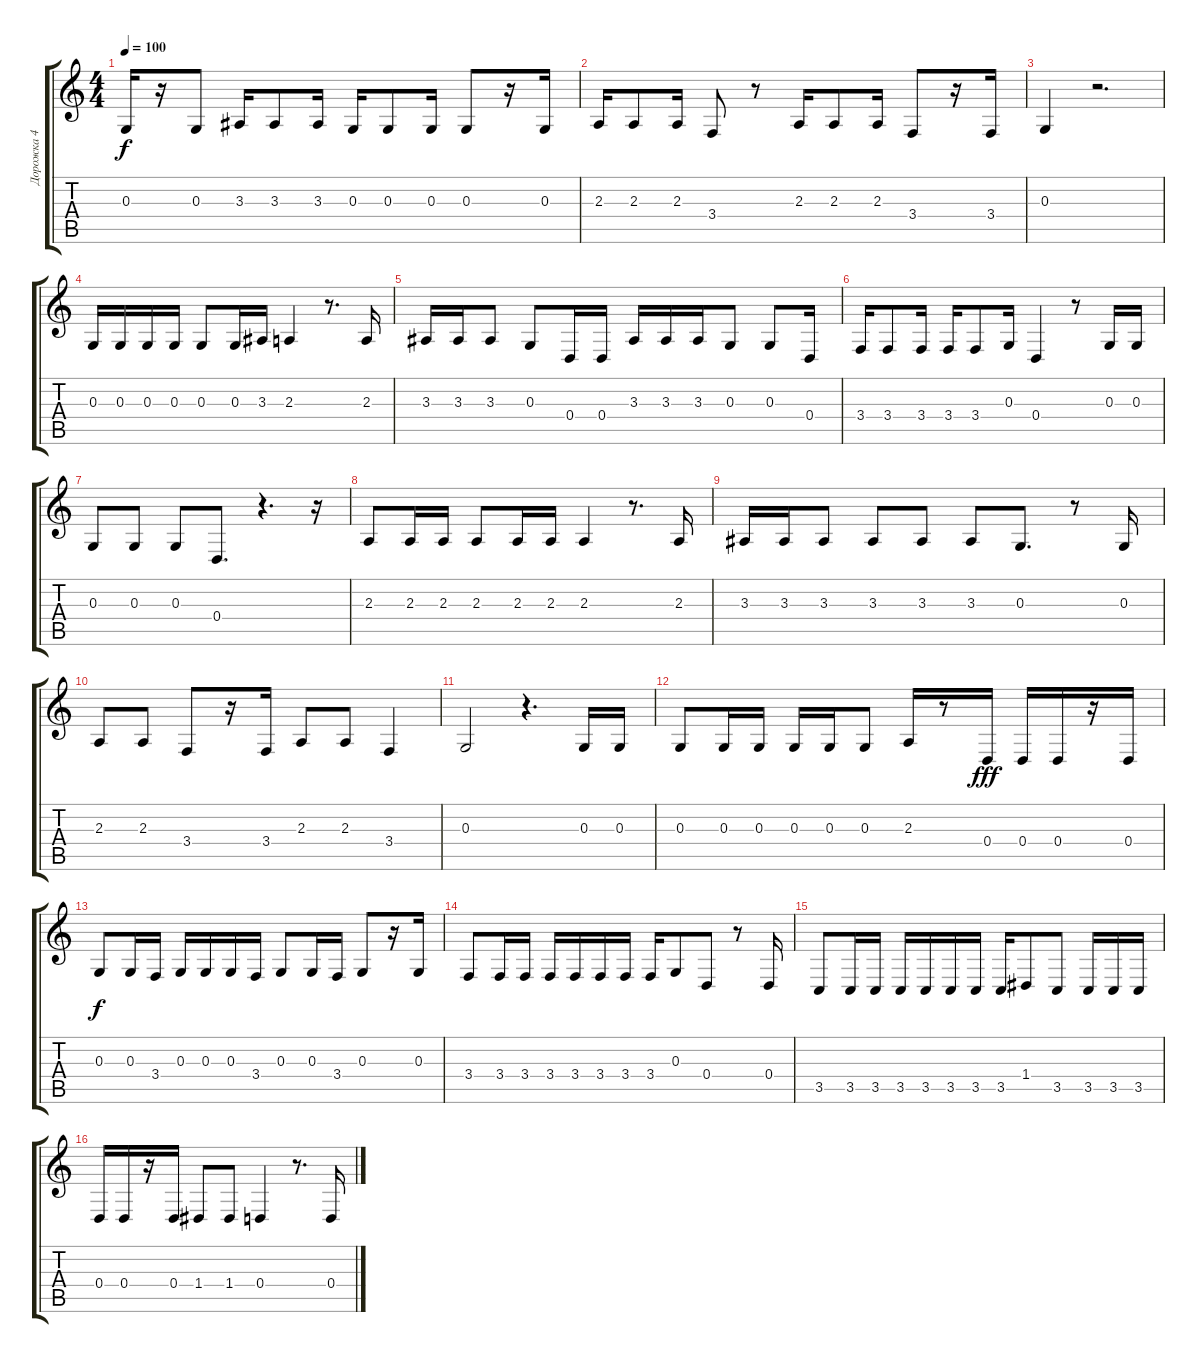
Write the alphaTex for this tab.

\track ("Дорожка 4" "Дорожка 4") {instrument lead8bassandlead}
\staff {score tabs}
\tuning (E4 B3 G3 D3 A2 E2) {hide}
\ts (4 4)
\tempo 100
\clef g2
\ks c
0.3.16{dy f} r.16 0.3.8 3.3.16 3.3.8 3.3.16 0.3.16 0.3.8 0.3.16 0.3.8 r.16 0.3.16 |
2.3.16 2.3.8 2.3.16 3.4.8 r.8 2.3.16 2.3.8 2.3.16 3.4.8 r.16 3.4.16 |
0.3.4 r.2{d} |
0.3.16 0.3.16 0.3.16 0.3.16 0.3.8 0.3.16 3.3.16 2.3.4 r.8{d} 2.3.16 |
3.3.16 3.3.16 3.3.8 0.3.8 0.4.16 0.4.16 3.3.16 3.3.16 3.3.16 0.3.8 0.3.8 0.4.16 |
3.4.16 3.4.8 3.4.16 3.4.16 3.4.8 0.3.16 0.4.4 r.8 0.3.16 0.3.16 |
0.3.8 0.3.8 0.3.8 0.4.8{d} r.4{d} r.16 |
2.3.8 2.3.16 2.3.16 2.3.8 2.3.16 2.3.16 2.3.4 r.8{d} 2.3.16 |
3.3.16 3.3.16 3.3.8 3.3.8 3.3.8 3.3.8 0.3.8{d} r.8 0.3.16 |
2.3.8 2.3.8 3.4.8 r.16 3.4.16 2.3.8 2.3.8 3.4.4 |
0.3.2 r.4{d} 0.3.16 0.3.16 |
0.3.8 0.3.16 0.3.16 0.3.16 0.3.16 0.3.8 2.3.16 r.8 0.4.16{dy fff} 0.4.16 0.4.16 r.16 0.4.16 |
0.3.8{dy f} 0.3.16 3.4.16 0.3.16 0.3.16 0.3.16 3.4.16 0.3.8 0.3.16 3.4.16 0.3.8 r.16 0.3.16 |
3.4.8 3.4.16 3.4.16 3.4.16 3.4.16 3.4.16 3.4.16 3.4.16 0.3.8 0.4.8 r.8 0.4.16 |
3.5.8 3.5.16 3.5.16 3.5.16 3.5.16 3.5.16 3.5.16 3.5.16 1.4.8 3.5.8 3.5.16 3.5.16 3.5.16 |
0.4.16 0.4.16 r.16 0.4.16 1.4.8 1.4.8 0.4.4 r.8{d} 0.4.16
